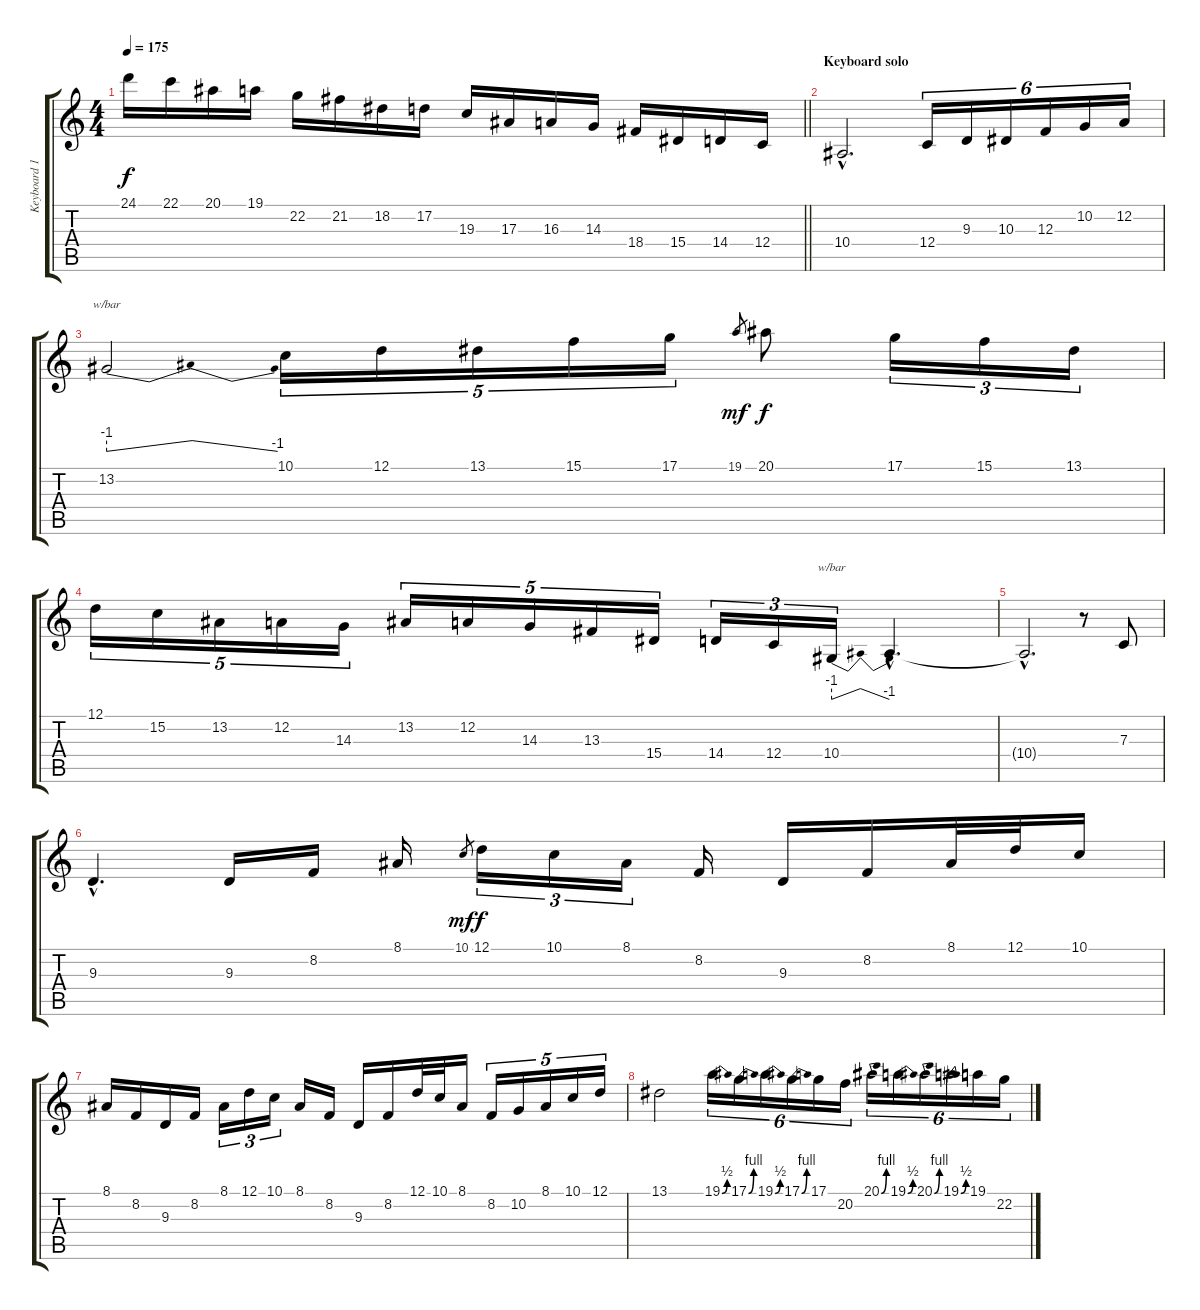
\track ("Keyboard 1 (Lead)" "Keyboard 1") {instrument lead1square}
\staff {score tabs}
\tuning (D4 A3 F3 C3 G2 D2) {hide}
\ts (4 4)
\tempo 175
\clef g2
\barLineRight lightlight
\ks c
24.1.16{dy f volume 12 balance 2 instrument lead2sawtooth} 22.1.16 20.1.16 19.1.16 22.2.16 21.2.16 18.2.16 17.2.16 19.3.16 17.3.16 16.3.16 14.3.16 18.4.16 15.4.16 14.4.16 12.4.16 |
\section ("" "Keyboard solo")
10.4{hac}.2{d} 12.4.16{tu (6 4) volume 13 balance 2 instrument lead1square} 9.3.16{tu (6 4)} 10.3.16{tu (6 4)} 12.3.16{tu (6 4)} 10.2.16{tu (6 4)} 12.2.16{tu (6 4)} |
13.2.2{tbe (dip default 0 -4 7 0 45 0 60 -4)} 10.1.16{tu (5 4)} 12.1.16{tu (5 4)} 13.1.16{tu (5 4)} 15.1.16{tu (5 4)} 17.1.16{tu (5 4)} 19.1.8{gr dy mf} 20.1.8{dy f} 17.1.16{tu (3 2)} 15.1.16{tu (3 2)} 13.1.16{tu (3 2)} |
12.1.16{tu (5 4)} 15.2.16{tu (5 4)} 13.2.16{tu (5 4)} 12.2.16{tu (5 4)} 14.3.16{tu (5 4)} 13.2.16{tu (5 4)} 12.2.16{tu (5 4)} 14.3.16{tu (5 4)} 13.3.16{tu (5 4)} 15.4.16{tu (5 4)} 14.4.16{tu (3 2)} 12.4.16{tu (3 2)} 10.4.16{tu (3 2) tbe (dip default 0 -4 3 0 53 0 60 -4)} 10.4{hac t}.4{d} |
10.4{hac t}.2{d} r.8 7.3.8 |
9.3{hac}.4{d} 9.3.16 8.2.16 8.1.16 10.1.8{gr dy mf} 12.1.16{tu (3 2) dy f} 10.1.16{tu (3 2)} 8.1.16{tu (3 2)} 8.2.16 9.3.16 8.2.16 8.1.32 12.1.32 10.1.16 |
8.1.16 8.2.16 9.3.16 8.2.16 8.1.16{tu (3 2)} 12.1.16{tu (3 2)} 10.1.16{tu (3 2)} 8.1.16 8.2.16 9.3.16 8.2.16 12.1.32 10.1.32 8.1.16 8.2.16{tu (5 4)} 10.2.16{tu (5 4)} 8.1.16{tu (5 4)} 10.1.16{tu (5 4)} 12.1.16{tu (5 4)} |
13.1.2 19.1{be (bend 0 0 60 2)}.16{tu (6 4)} 17.1{be (bend 0 0 60 4)}.16{tu (6 4)} 19.1{be (bend 0 0 60 2)}.16{tu (6 4)} 17.1{be (bend 0 0 60 4)}.16{tu (6 4)} 17.1.16{tu (6 4)} 20.2.16{tu (6 4)} 20.1{be (bend 0 0 60 4)}.16{tu (6 4)} 19.1{be (bend 0 0 60 2)}.16{tu (6 4)} 20.1{be (bend 0 0 60 4)}.16{tu (6 4)} 19.1{be (bend 0 0 60 2)}.16{tu (6 4)} 19.1.16{tu (6 4)} 22.2.16{tu (6 4)}
